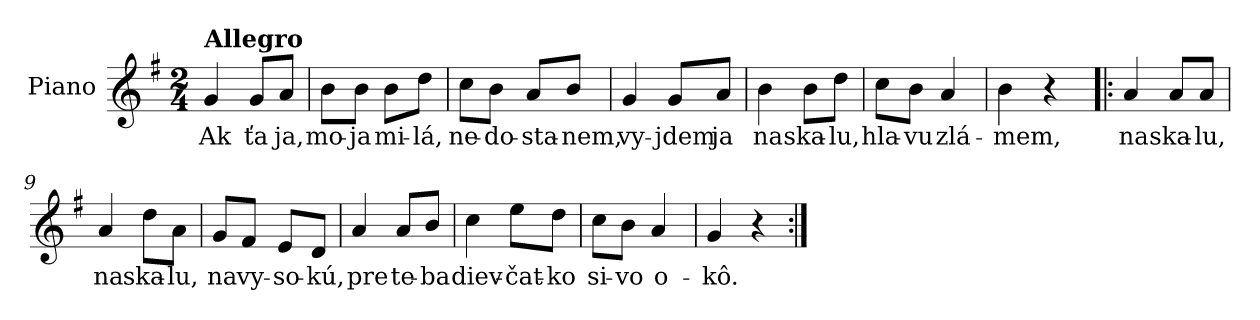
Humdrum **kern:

**kern	**text
*part1	*part1
*staff1	*staff1
*I"Piano	*
*I'Pno.	*
*clefG2	*
*k[f#]	*
*M2/4	*
=1	=1
!LO:TX:a:B:t=Allegro	!
!	!LO:LY:b
4g/	Ak
!	!LO:LY:b
8g/L	ťa
!	!LO:LY:b
8a/J	ja,
=2	=2
!	!LO:LY:b
8b\L	mo-
!	!LO:LY:b
8b\J	-ja
!	!LO:LY:b
8b\L	mi-
!	!LO:LY:b
8dd\J	-lá,
=3	=3
!	!LO:LY:b
8cc\L	ne-
!	!LO:LY:b
8b\J	-do-
!	!LO:LY:b
8a/L	-sta-
!	!LO:LY:b
8b/J	-nem,
=4	=4
!	!LO:LY:b
4g/	vy-
!	!LO:LY:b
8g/L	-jdem
!	!LO:LY:b
8a/J	ja
!!LO:LB:g=z
=5	=5
!	!LO:LY:b
4b\	na
!	!LO:LY:b
8b\L	ska-
!	!LO:LY:b
8dd\J	-lu,
=6	=6
!	!LO:LY:b
8cc\L	hla-
!	!LO:LY:b
8b\J	-vu
!	!LO:LY:b
4a/	zlá-
=7	=7
!	!LO:LY:b
4b\	-mem,
4r	.
=8!|:	=8!|:
!	!LO:LY:b
4a/	na
!	!LO:LY:b
8a/L	ska-
!	!LO:LY:b
8a/J	-lu,
=9	=9
!	!LO:LY:b
4a/	na
!	!LO:LY:b
8dd\L	ska-
!	!LO:LY:b
8a\J	-lu,
!!LO:LB:g=z
=10	=10
!	!LO:LY:b
8g/L	na
!	!LO:LY:b
8f#/J	vy-
!	!LO:LY:b
8e/L	-so-
!	!LO:LY:b
8d/J	-kú,
=11	=11
!	!LO:LY:b
4a/	pre
!	!LO:LY:b
8a/L	te-
!	!LO:LY:b
8b/J	-ba
=12	=12
!	!LO:LY:b
4cc\	diev-
!	!LO:LY:b
8ee\L	-čat-
!	!LO:LY:b
8dd\J	-ko
=13	=13
!	!LO:LY:b
8cc\L	si-
!	!LO:LY:b
8b\J	-vo
!	!LO:LY:b
4a/	o-
=14	=14
!	!LO:LY:b
4g/	-kô.
4r	.
=:|!	=:|!
*-	*-
